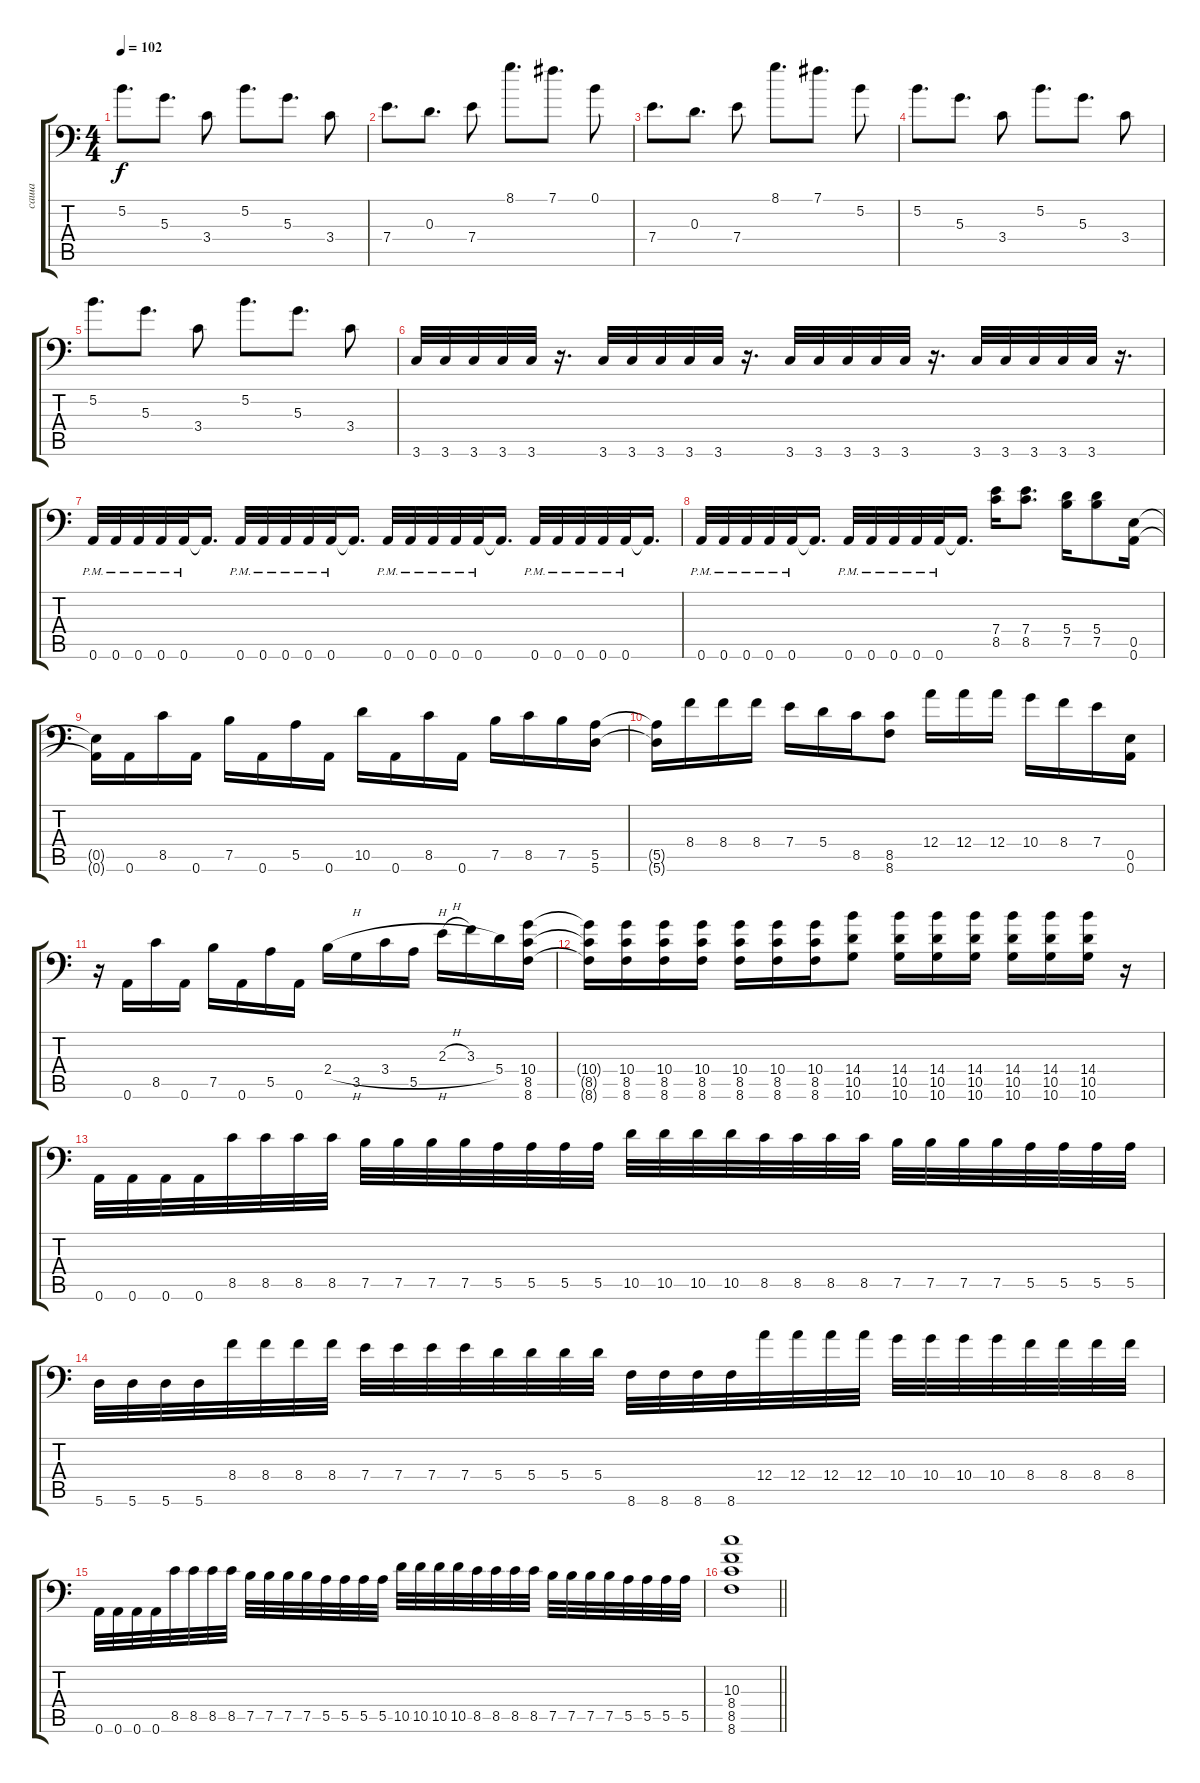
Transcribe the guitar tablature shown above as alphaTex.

\track ("саша" "саша") {mute instrument distortionguitar}
\staff {score tabs}
\tuning (B3 Gb3 D3 A2 E2 A1) {hide}
\ts (4 4)
\tempo 102
\clef f4
\ks c
5.2.8{d dy f instrument electricguitarclean} 5.3.8{d} 3.4.8 5.2.8{d} 5.3.8{d} 3.4.8 |
7.4.8{d} 0.3.8{d} 7.4.8 8.1.8{d} 7.1.8{d} 0.1.8 |
7.4.8{d} 0.3.8{d} 7.4.8 8.1.8{d} 7.1.8{d} 5.2.8 |
5.2.8{d instrument electricguitarclean} 5.3.8{d} 3.4.8 5.2.8{d} 5.3.8{d} 3.4.8 |
5.2.8{d instrument electricguitarclean} 5.3.8{d} 3.4.8 5.2.8{d} 5.3.8{d} 3.4.8 |
3.6.32{instrument distortionguitar} 3.6.32 3.6.32 3.6.32 3.6.32 r.16{d} 3.6.32{instrument distortionguitar} 3.6.32 3.6.32 3.6.32 3.6.32 r.16{d} 3.6.32{instrument distortionguitar} 3.6.32 3.6.32 3.6.32 3.6.32 r.16{d} 3.6.32{instrument distortionguitar} 3.6.32 3.6.32 3.6.32 3.6.32 r.16{d} |
0.6{pm}.32{instrument distortionguitar} 0.6{pm}.32 0.6{pm}.32 0.6{pm}.32 0.6{pm}.32 0.6{t}.16{d} 0.6{pm}.32{instrument distortionguitar} 0.6{pm}.32 0.6{pm}.32 0.6{pm}.32 0.6{pm}.32 0.6{t}.16{d} 0.6{pm}.32{instrument distortionguitar} 0.6{pm}.32 0.6{pm}.32 0.6{pm}.32 0.6{pm}.32 0.6{t}.16{d} 0.6{pm}.32{instrument distortionguitar} 0.6{pm}.32 0.6{pm}.32 0.6{pm}.32 0.6{pm}.32 0.6{t}.16{d} |
0.6{pm}.32{instrument distortionguitar} 0.6{pm}.32 0.6{pm}.32 0.6{pm}.32 0.6{pm}.32 0.6{t}.16{d} 0.6{pm}.32{instrument distortionguitar} 0.6{pm}.32 0.6{pm}.32 0.6{pm}.32 0.6{pm}.32 0.6{t}.16{d} (7.4 8.5).16 (7.4 8.5).8{d} (5.4 7.5).16 (5.4 7.5).8 (0.5 0.6).16 |
(0.5{t} 0.6{t}).16 0.6.16 8.5.16 0.6.16 7.5.16 0.6.16 5.5.16 0.6.16 10.5.16 0.6.16 8.5.16 0.6.16 7.5.16 8.5.16 7.5.16 (5.5 5.6).16 |
(5.5{t} 5.6{t}).16 8.4.16 8.4.16 8.4.16 7.4.16 5.4.16 8.5.16 (8.5 8.6).8 12.4.16 12.4.16 12.4.16 10.4.16 8.4.16 7.4.16 (0.5 0.6).16 |
r.16 0.6.16 8.5.16 0.6.16 7.5.16 0.6.16 5.5.16 0.6.16 2.4{h}.16 3.5.16 3.4{h}.16 5.5.16 2.3{h}.16 3.3.16 5.4.16 (10.4 8.5 8.6).16 |
(10.4{t} 8.5{t} 8.6{t}).16 (10.4 8.5 8.6).16 (10.4 8.5 8.6).16 (10.4 8.5 8.6).16 (10.4 8.5 8.6).16 (10.4 8.5 8.6).16 (10.4 8.5 8.6).16 (14.4 10.5 10.6).8 (14.4 10.5 10.6).16 (14.4 10.5 10.6).16 (14.4 10.5 10.6).16 (14.4 10.5 10.6).16 (14.4 10.5 10.6).16 (14.4 10.5 10.6).16 r.16 |
0.6.32 0.6.32 0.6.32 0.6.32 8.5.32 8.5.32 8.5.32 8.5.32 7.5.32 7.5.32 7.5.32 7.5.32 5.5.32 5.5.32 5.5.32 5.5.32 10.5.32 10.5.32 10.5.32 10.5.32 8.5.32 8.5.32 8.5.32 8.5.32 7.5.32 7.5.32 7.5.32 7.5.32 5.5.32 5.5.32 5.5.32 5.5.32 |
5.6.32 5.6.32 5.6.32 5.6.32 8.4.32 8.4.32 8.4.32 8.4.32 7.4.32 7.4.32 7.4.32 7.4.32 5.4.32 5.4.32 5.4.32 5.4.32 8.6.32 8.6.32 8.6.32 8.6.32 12.4.32 12.4.32 12.4.32 12.4.32 10.4.32 10.4.32 10.4.32 10.4.32 8.4.32 8.4.32 8.4.32 8.4.32 |
0.6.32 0.6.32 0.6.32 0.6.32 8.5.32 8.5.32 8.5.32 8.5.32 7.5.32 7.5.32 7.5.32 7.5.32 5.5.32 5.5.32 5.5.32 5.5.32 10.5.32 10.5.32 10.5.32 10.5.32 8.5.32 8.5.32 8.5.32 8.5.32 7.5.32 7.5.32 7.5.32 7.5.32 5.5.32 5.5.32 5.5.32 5.5.32 |
\barLineRight lightlight
(10.3 8.4 8.5 8.6).1
